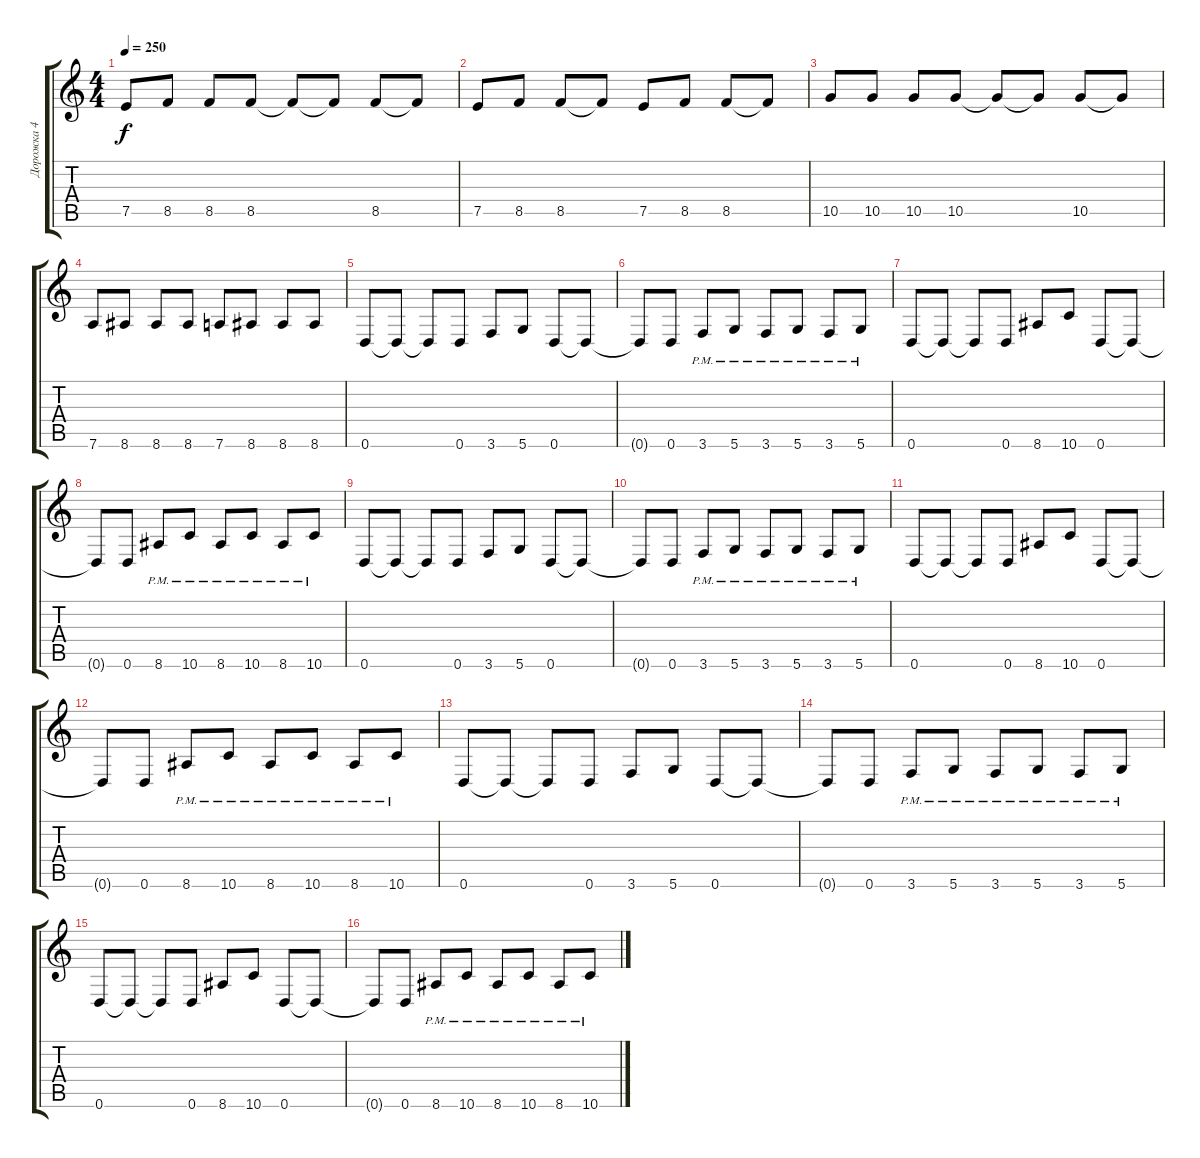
\track ("Дорожка 4" "Дорожка 4") {instrument distortionguitar}
\staff {score tabs}
\tuning (E4 B3 G3 D3 A2 D2) {hide}
\ts (4 4)
\tempo 250
\clef g2
\ks c
7.5.8{dy f instrument distortionguitar} 8.5.8 8.5.8 8.5.8 8.5{t}.8 8.5{t}.8 8.5.8 8.5{t}.8 |
7.5.8 8.5.8 8.5.8 8.5{t}.8 7.5.8 8.5.8 8.5.8 8.5{t}.8 |
10.5.8 10.5.8 10.5.8 10.5.8 10.5{t}.8 10.5{t}.8 10.5.8 10.5{t}.8 |
7.6.8 8.6.8 8.6.8 8.6.8 7.6.8 8.6.8 8.6.8 8.6.8 |
0.6.8 0.6{t}.8 0.6{t}.8 0.6.8 3.6.8 5.6.8 0.6.8 0.6{t}.8 |
0.6{t}.8 0.6.8 3.6{pm}.8 5.6{pm}.8 3.6{pm}.8 5.6{pm}.8 3.6{pm}.8 5.6{pm}.8 |
0.6.8 0.6{t}.8 0.6{t}.8 0.6.8 8.6.8 10.6.8 0.6.8 0.6{t}.8 |
0.6{t}.8 0.6.8 8.6{pm}.8 10.6{pm}.8 8.6{pm}.8 10.6{pm}.8 8.6{pm}.8 10.6{pm}.8 |
0.6.8 0.6{t}.8 0.6{t}.8 0.6.8 3.6.8 5.6.8 0.6.8 0.6{t}.8 |
0.6{t}.8 0.6.8 3.6{pm}.8 5.6{pm}.8 3.6{pm}.8 5.6{pm}.8 3.6{pm}.8 5.6{pm}.8 |
0.6.8 0.6{t}.8 0.6{t}.8 0.6.8 8.6.8 10.6.8 0.6.8 0.6{t}.8 |
0.6{t}.8 0.6.8 8.6{pm}.8 10.6{pm}.8 8.6{pm}.8 10.6{pm}.8 8.6{pm}.8 10.6{pm}.8 |
0.6.8 0.6{t}.8 0.6{t}.8 0.6.8 3.6.8 5.6.8 0.6.8 0.6{t}.8 |
0.6{t}.8 0.6.8 3.6{pm}.8 5.6{pm}.8 3.6{pm}.8 5.6{pm}.8 3.6{pm}.8 5.6{pm}.8 |
0.6.8 0.6{t}.8 0.6{t}.8 0.6.8 8.6.8 10.6.8 0.6.8 0.6{t}.8 |
0.6{t}.8 0.6.8 8.6{pm}.8 10.6{pm}.8 8.6{pm}.8 10.6{pm}.8 8.6{pm}.8 10.6{pm}.8
